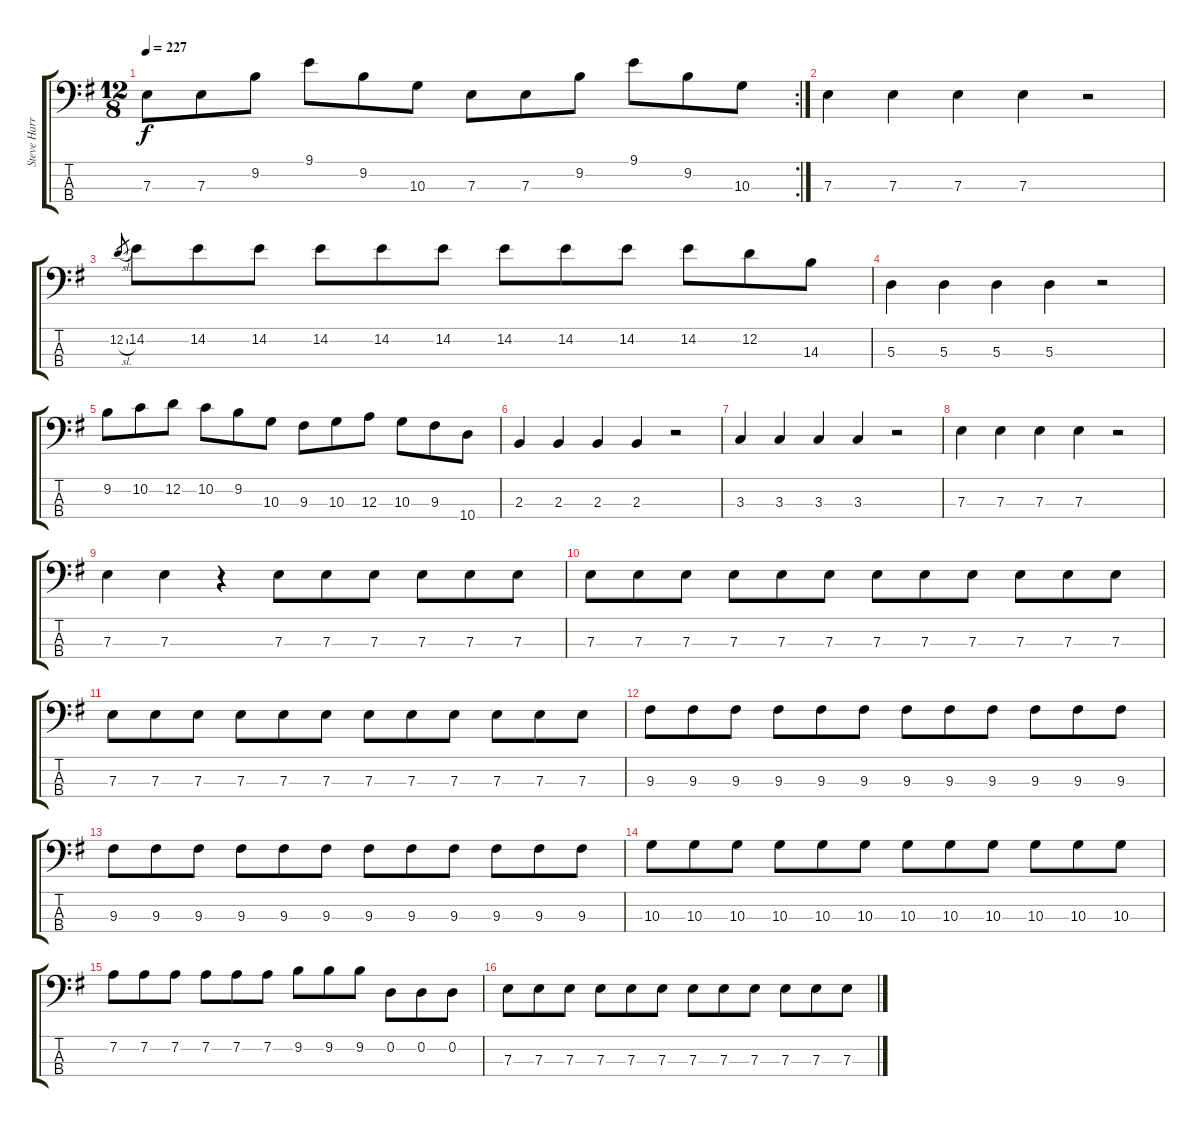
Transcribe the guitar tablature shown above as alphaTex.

\track ("Steve Harris" "Steve Harr") {instrument electricbassfinger}
\staff {score tabs}
\tuning (G2 D2 A1 E1) {hide}
\rc 2
\ts (12 8)
\tempo 227
\clef f4
\ks g
7.3.8{dy f} 7.3.8 9.2.8 9.1.8 9.2.8 10.3.8 7.3.8 7.3.8 9.2.8 9.1.8 9.2.8 10.3.8 |
7.3.4 7.3.4 7.3.4 7.3.4 r.2 |
12.2{sl}.8{gr} 14.2.8 14.2.8 14.2.8 14.2.8 14.2.8 14.2.8 14.2.8 14.2.8 14.2.8 14.2.8 12.2.8 14.3.8 |
5.3.4 5.3.4 5.3.4 5.3.4 r.2 |
9.2.8 10.2.8 12.2.8 10.2.8 9.2.8 10.3.8 9.3.8 10.3.8 12.3.8 10.3.8 9.3.8 10.4.8 |
2.3.4 2.3.4 2.3.4 2.3.4 r.2 |
3.3.4 3.3.4 3.3.4 3.3.4 r.2 |
7.3.4 7.3.4 7.3.4 7.3.4 r.2 |
7.3.4 7.3.4 r.4 7.3.8 7.3.8 7.3.8 7.3.8 7.3.8 7.3.8 |
7.3.8 7.3.8 7.3.8 7.3.8 7.3.8 7.3.8 7.3.8 7.3.8 7.3.8 7.3.8 7.3.8 7.3.8 |
7.3.8 7.3.8 7.3.8 7.3.8 7.3.8 7.3.8 7.3.8 7.3.8 7.3.8 7.3.8 7.3.8 7.3.8 |
9.3.8 9.3.8 9.3.8 9.3.8 9.3.8 9.3.8 9.3.8 9.3.8 9.3.8 9.3.8 9.3.8 9.3.8 |
9.3.8 9.3.8 9.3.8 9.3.8 9.3.8 9.3.8 9.3.8 9.3.8 9.3.8 9.3.8 9.3.8 9.3.8 |
10.3.8 10.3.8 10.3.8 10.3.8 10.3.8 10.3.8 10.3.8 10.3.8 10.3.8 10.3.8 10.3.8 10.3.8 |
7.2.8 7.2.8 7.2.8 7.2.8 7.2.8 7.2.8 9.2.8 9.2.8 9.2.8 0.2.8 0.2.8 0.2.8 |
7.3.8 7.3.8 7.3.8 7.3.8 7.3.8 7.3.8 7.3.8 7.3.8 7.3.8 7.3.8 7.3.8 7.3.8
